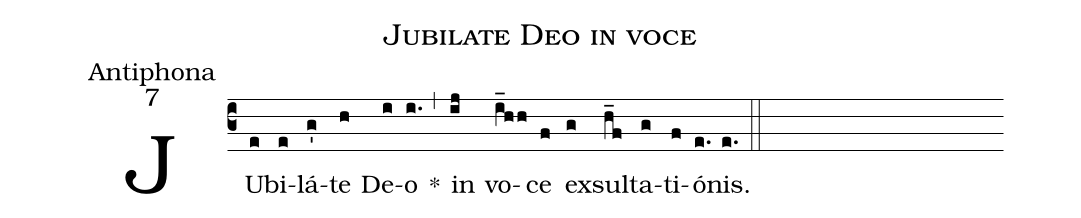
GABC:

name:Jubilate Deo in voce;
office-part:Antiphona;
mode:7;
%%
(c3) JU(e)bi(e)lá(g')te(h) De(i)o(i.) *(,) in(ij) vo(i_hh)ce(f) ex(g)sul(h_f)ta(g)ti(f)ó(e.)nis.(e.) (::)
